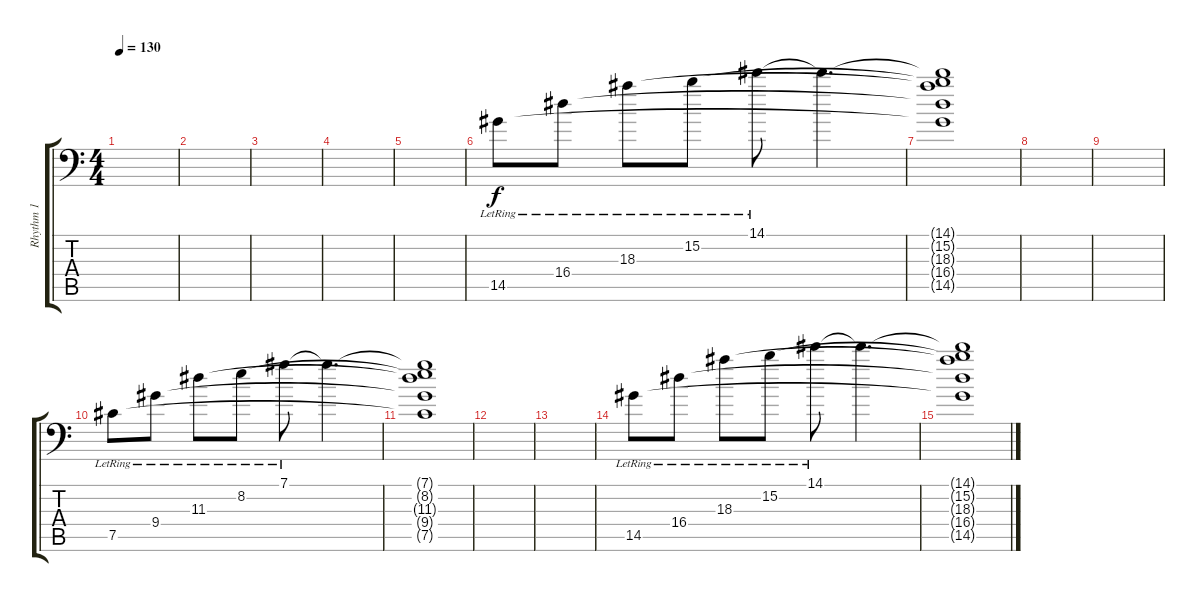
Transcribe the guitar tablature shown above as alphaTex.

\track ("Rhythm 1" "Rhythm 1") {instrument distortionguitar}
\staff {score tabs}
\tuning (Db4 Ab3 E3 B2 Gb2 Ab1) {hide}
\ts (4 4)
\tempo 130
\clef f4
\ks c
|
|
|
|
|
14.5{lr}.8{volume 12 balance 13 instrument electricguitarjazz} 16.4{lr}.8 18.3{lr}.8 15.2{lr}.8 14.1{lr}.8 14.1{t}.4{d} |
(14.1{t} 15.2{t} 18.3{t} 16.4{t} 14.5{t}).1 |
|
|
7.5{lr}.8 9.4{lr}.8 11.3{lr}.8 8.2{lr}.8 7.1{lr}.8 7.1{t}.4{d} |
(7.1{t} 8.2{t} 11.3{t} 9.4{t} 7.5{t}).1 |
|
|
14.5{lr}.8 16.4{lr}.8 18.3{lr}.8 15.2{lr}.8 14.1{lr}.8 14.1{t}.4{d} |
(14.1{t} 15.2{t} 18.3{t} 16.4{t} 14.5{t}).1
